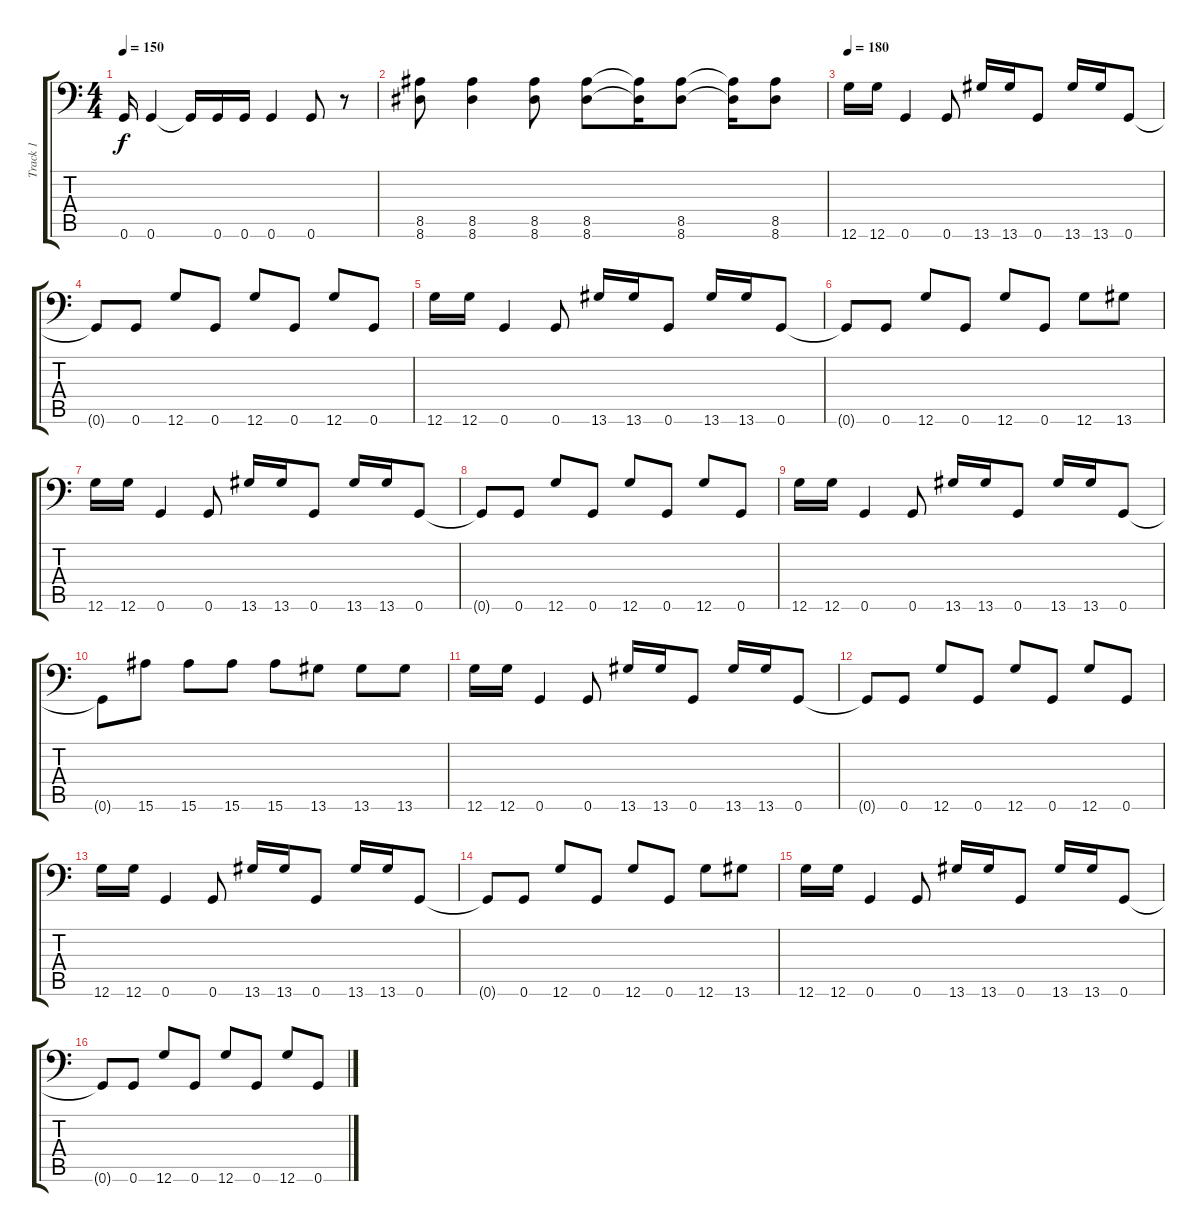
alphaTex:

\track ("Track 1" "Track 1") {instrument distortionguitar}
\staff {score tabs}
\tuning (A3 E3 C3 G2 D2 G1) {hide}
\ts (4 4)
\tempo 150
\clef f4
\ks c
0.6.16{dy f} 0.6.4 0.6{t}.16 0.6.16 0.6.16 0.6.4 0.6.8 r.8 |
(8.5 8.6).8 (8.5 8.6).4 (8.5 8.6).8 (8.5 8.6).8 (8.5{t} 8.6{t}).16 (8.5 8.6).8 (8.5{t} 8.6{t}).16 (8.5 8.6).8 |
\tempo 180
12.6.16 12.6.16 0.6.4 0.6.8 13.6.16 13.6.16 0.6.8 13.6.16 13.6.16 0.6.8 |
0.6{t}.8 0.6.8 12.6.8 0.6.8 12.6.8 0.6.8 12.6.8 0.6.8 |
12.6.16 12.6.16 0.6.4 0.6.8 13.6.16 13.6.16 0.6.8 13.6.16 13.6.16 0.6.8 |
0.6{t}.8 0.6.8 12.6.8 0.6.8 12.6.8 0.6.8 12.6.8 13.6.8 |
12.6.16 12.6.16 0.6.4 0.6.8 13.6.16 13.6.16 0.6.8 13.6.16 13.6.16 0.6.8 |
0.6{t}.8 0.6.8 12.6.8 0.6.8 12.6.8 0.6.8 12.6.8 0.6.8 |
12.6.16 12.6.16 0.6.4 0.6.8 13.6.16 13.6.16 0.6.8 13.6.16 13.6.16 0.6.8 |
0.6{t}.8 15.6.8 15.6.8 15.6.8 15.6.8 13.6.8 13.6.8 13.6.8 |
12.6.16 12.6.16 0.6.4 0.6.8 13.6.16 13.6.16 0.6.8 13.6.16 13.6.16 0.6.8 |
0.6{t}.8 0.6.8 12.6.8 0.6.8 12.6.8 0.6.8 12.6.8 0.6.8 |
12.6.16 12.6.16 0.6.4 0.6.8 13.6.16 13.6.16 0.6.8 13.6.16 13.6.16 0.6.8 |
0.6{t}.8 0.6.8 12.6.8 0.6.8 12.6.8 0.6.8 12.6.8 13.6.8 |
12.6.16 12.6.16 0.6.4 0.6.8 13.6.16 13.6.16 0.6.8 13.6.16 13.6.16 0.6.8 |
0.6{t}.8 0.6.8 12.6.8 0.6.8 12.6.8 0.6.8 12.6.8 0.6.8
